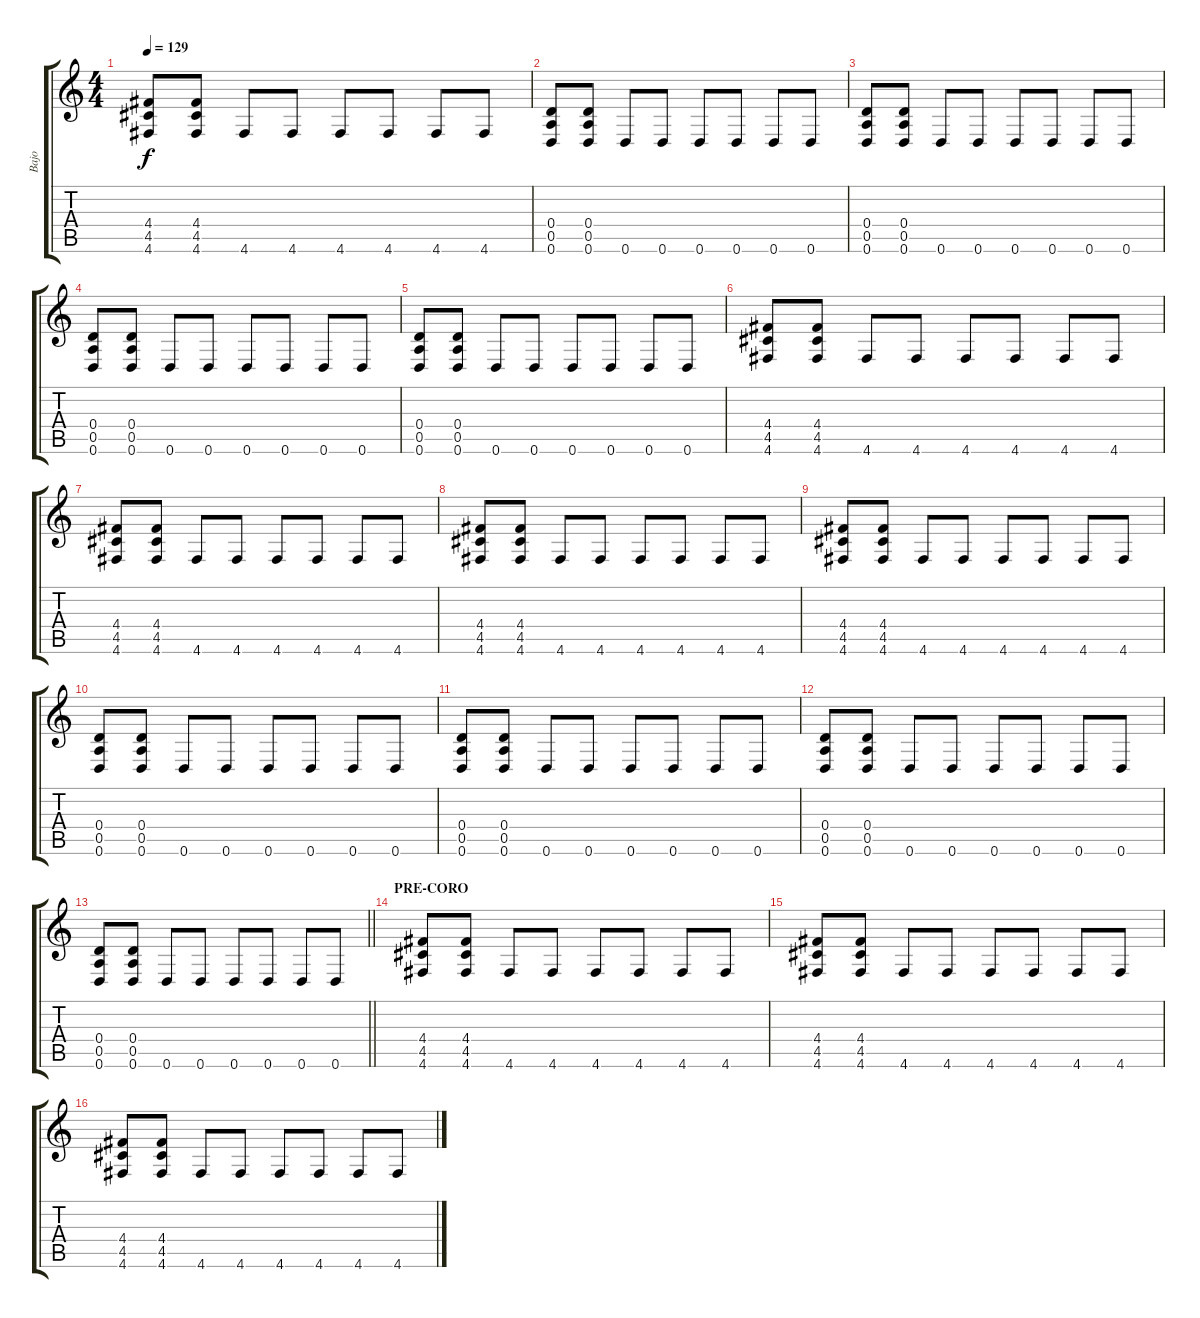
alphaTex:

\track ("Bajo" "Bajo") {instrument electricbasspick}
\staff {score tabs}
\tuning (E4 B3 G3 D3 A2 D2) {hide}
\ts (4 4)
\tempo 129
\clef g2
\ks c
(4.4 4.5 4.6).8{dy f} (4.4 4.5 4.6).8 4.6.8 4.6.8 4.6.8 4.6.8 4.6.8 4.6.8 |
(0.4 0.5 0.6).8 (0.4 0.5 0.6).8 0.6.8 0.6.8 0.6.8 0.6.8 0.6.8 0.6.8 |
(0.4 0.5 0.6).8 (0.4 0.5 0.6).8 0.6.8 0.6.8 0.6.8 0.6.8 0.6.8 0.6.8 |
(0.4 0.5 0.6).8 (0.4 0.5 0.6).8 0.6.8 0.6.8 0.6.8 0.6.8 0.6.8 0.6.8 |
(0.4 0.5 0.6).8 (0.4 0.5 0.6).8 0.6.8 0.6.8 0.6.8 0.6.8 0.6.8 0.6.8 |
(4.4 4.5 4.6).8 (4.4 4.5 4.6).8 4.6.8 4.6.8 4.6.8 4.6.8 4.6.8 4.6.8 |
(4.4 4.5 4.6).8 (4.4 4.5 4.6).8 4.6.8 4.6.8 4.6.8 4.6.8 4.6.8 4.6.8 |
(4.4 4.5 4.6).8 (4.4 4.5 4.6).8 4.6.8 4.6.8 4.6.8 4.6.8 4.6.8 4.6.8 |
(4.4 4.5 4.6).8 (4.4 4.5 4.6).8 4.6.8 4.6.8 4.6.8 4.6.8 4.6.8 4.6.8 |
(0.4 0.5 0.6).8 (0.4 0.5 0.6).8 0.6.8 0.6.8 0.6.8 0.6.8 0.6.8 0.6.8 |
(0.4 0.5 0.6).8 (0.4 0.5 0.6).8 0.6.8 0.6.8 0.6.8 0.6.8 0.6.8 0.6.8 |
(0.4 0.5 0.6).8 (0.4 0.5 0.6).8 0.6.8 0.6.8 0.6.8 0.6.8 0.6.8 0.6.8 |
\barLineRight lightlight
(0.4 0.5 0.6).8 (0.4 0.5 0.6).8 0.6.8 0.6.8 0.6.8 0.6.8 0.6.8 0.6.8 |
\section ("" "PRE-CORO")
(4.4 4.5 4.6).8 (4.4 4.5 4.6).8 4.6.8 4.6.8 4.6.8 4.6.8 4.6.8 4.6.8 |
(4.4 4.5 4.6).8 (4.4 4.5 4.6).8 4.6.8 4.6.8 4.6.8 4.6.8 4.6.8 4.6.8 |
(4.4 4.5 4.6).8 (4.4 4.5 4.6).8 4.6.8 4.6.8 4.6.8 4.6.8 4.6.8 4.6.8
